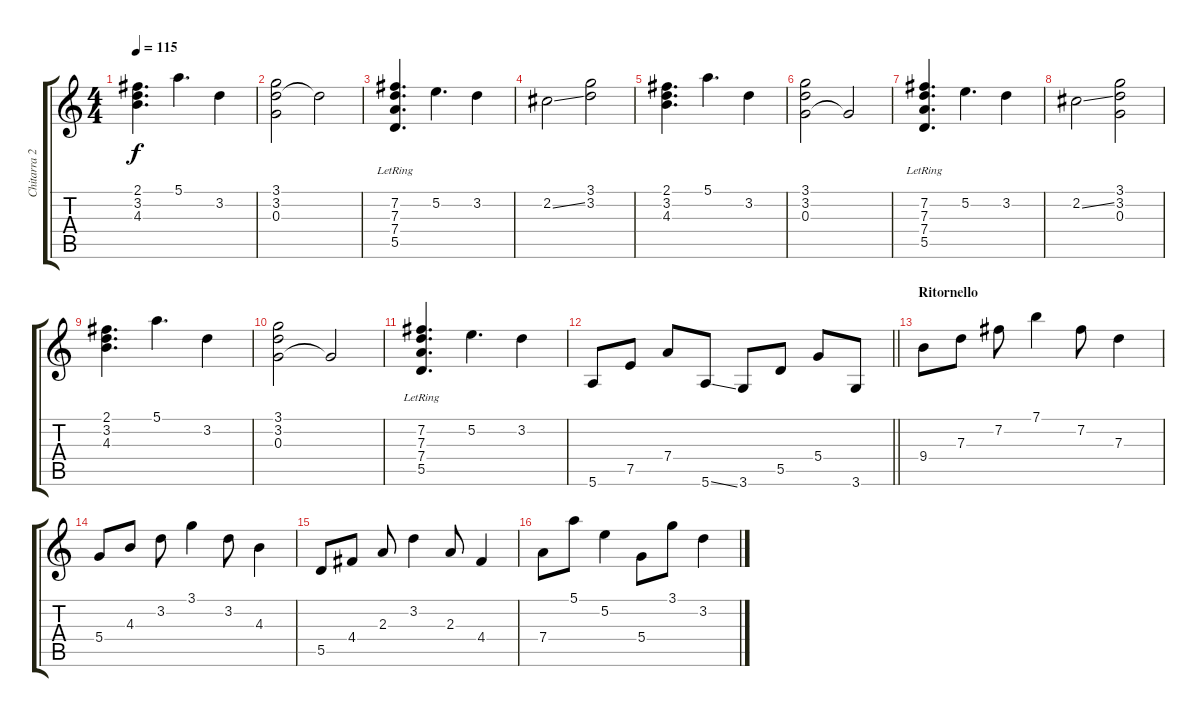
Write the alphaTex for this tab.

\track ("Chitarra 2" "Chitarra 2") {instrument electricguitarmuted bank 255}
\staff {score tabs}
\tuning (E4 B3 G3 D3 A2 E2) {hide}
\ts (4 4)
\tempo 115
\clef g2
\ks c
(2.1 3.2 4.3).4{d dy f} 5.1.4{d} 3.2.4 |
(3.1 3.2 0.3).2 3.2{t}.2 |
(7.2 7.3{lr} 7.4{lr} 5.5{lr}).4{d} 5.2.4{d} 3.2.4 |
2.2{ss}.2 (3.1 3.2).2 |
(2.1 3.2 4.3).4{d} 5.1.4{d} 3.2.4 |
(3.1 3.2 0.3).2 0.3{t}.2 |
(7.2 7.3{lr} 7.4{lr} 5.5{lr}).4{d} 5.2.4{d} 3.2.4 |
2.2{ss}.2 (3.1 3.2 0.3).2 |
(2.1 3.2 4.3).4{d} 5.1.4{d} 3.2.4 |
(3.1 3.2 0.3).2 0.3{t}.2 |
(7.2 7.3{lr} 7.4{lr} 5.5{lr}).4{d} 5.2.4{d} 3.2.4 |
\barLineRight lightlight
5.6.8 7.5.8 7.4.8 5.6{ss}.8 3.6.8 5.5.8 5.4.8 3.6.8 |
\section ("" "Ritornello")
9.4.8 7.3.8 7.2.8 7.1.4 7.2.8 7.3.4 |
5.4.8 4.3.8 3.2.8 3.1.4 3.2.8 4.3.4 |
5.5.8 4.4.8 2.3.8 3.2.4 2.3.8 4.4.4 |
7.4.8 5.1.8 5.2.4 5.4.8 3.1.8 3.2.4
